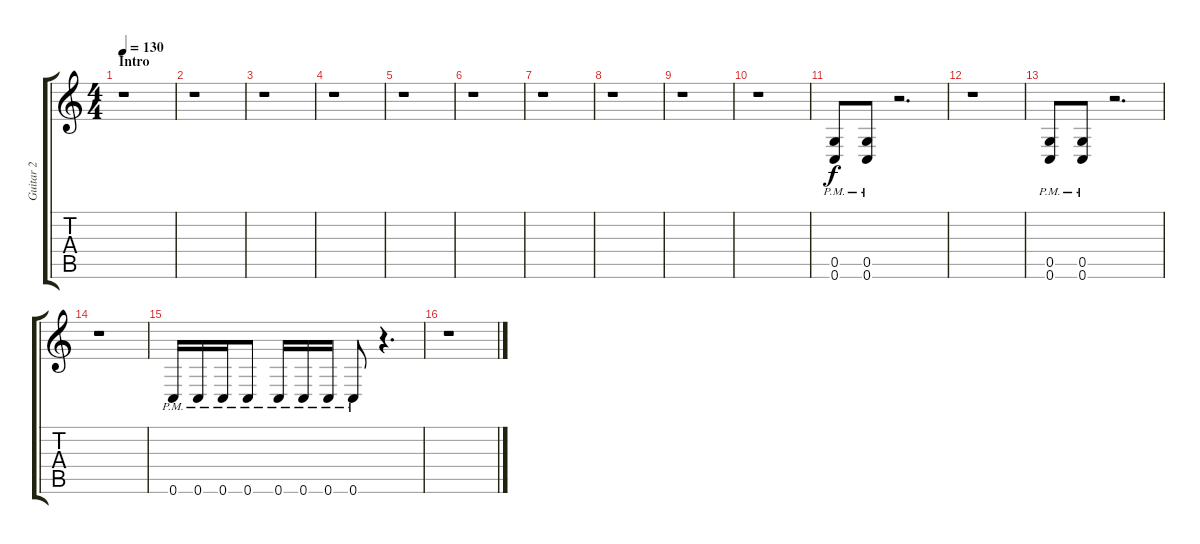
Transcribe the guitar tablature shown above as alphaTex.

\track ("Guitar 2" "Guitar 2") {instrument distortionguitar}
\staff {score tabs}
\tuning (D4 A3 F3 C3 G2 C2) {hide}
\ts (4 4)
\section ("" "Intro")
\tempo 130
\clef g2
\ks c
r.1{dy f instrument distortionguitar} |
r.1 |
r.1 |
r.1 |
r.1 |
r.1 |
r.1 |
r.1 |
r.1 |
r.1 |
(0.5{pm} 0.6{pm}).8 (0.5{pm} 0.6{pm}).8 r.2{d} |
r.1 |
(0.5{pm} 0.6{pm}).8 (0.5{pm} 0.6{pm}).8 r.2{d} |
r.1 |
0.6{pm}.16 0.6{pm}.16 0.6{pm}.16 0.6{pm}.8 0.6{pm}.16 0.6{pm}.16 0.6{pm}.16 0.6{pm}.8 r.4{d} |
r.1
